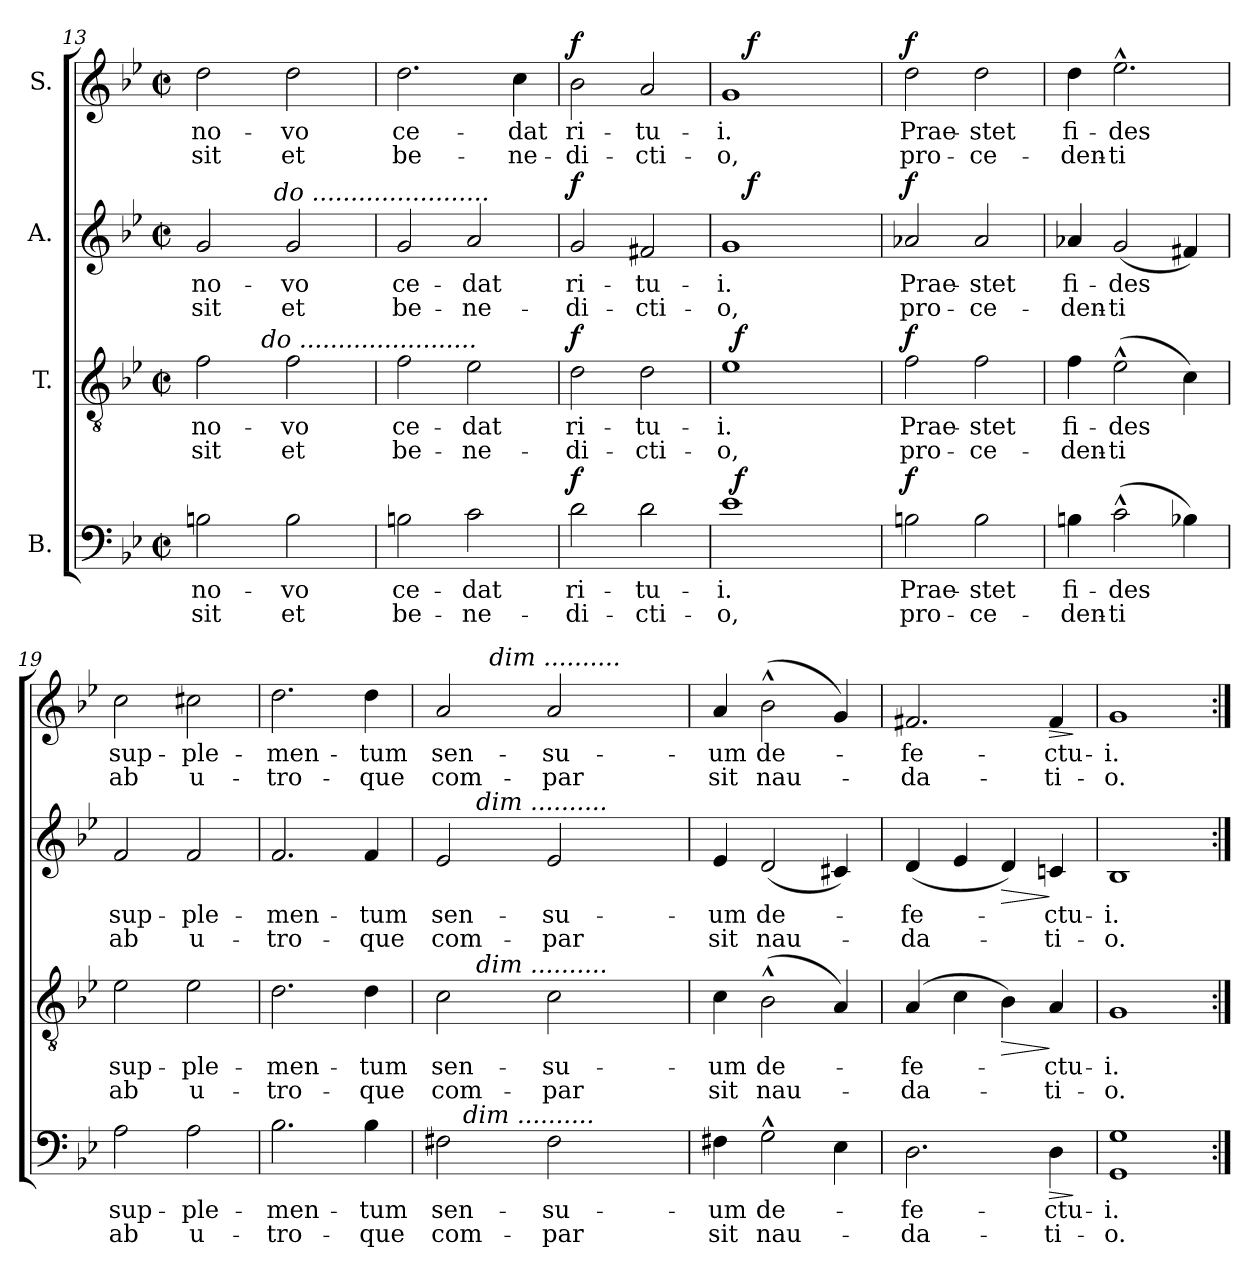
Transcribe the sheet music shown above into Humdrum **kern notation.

**kern	**text	**text	**dynam	**kern	**text	**text	**dynam	**kern	**text	**text	**dynam	**kern	**text	**text	**dynam
*part4	*part4	*part4	*part4	*part3	*part3	*part3	*part3	*part2	*part2	*part2	*part2	*part1	*part1	*part1	*part1
*staff4	*staff4	*staff4	*staff4	*staff3	*staff3	*staff3	*staff3	*staff2	*staff2	*staff2	*staff2	*staff1	*staff1	*staff1	*staff1
*I"B.	*	*	*	*I"T.	*	*	*	*I"A.	*	*	*	*I"S.	*	*	*
!!LO:PB:g=z
*clefF4	*	*	*	*clefGv2	*	*	*	*clefG2	*	*	*	*clefG2	*	*	*
*k[b-e-]	*	*	*	*k[b-e-]	*	*	*	*k[b-e-]	*	*	*	*k[b-e-]	*	*	*
*B-:	*	*	*	*B-:	*	*	*	*B-:	*	*	*	*B-:	*	*	*
*M2/2	*	*	*	*M2/2	*	*	*	*M2/2	*	*	*	*M2/2	*	*	*
*met(c|)	*	*	*	*met(c|)	*	*	*	*met(c|)	*	*	*	*met(c|)	*	*	*
=13	=13	=13	=13	=13	=13	=13	=13	=13	=13	=13	=13	=13	=13	=13	=13
!	!LO:LY:b	!LO:LY:b	!	!	!LO:LY:b	!LO:LY:b	!	!	!LO:LY:b	!LO:LY:b	!	!	!LO:LY:b	!LO:LY:b	!
*	*	*	*	*^	*	*	*	*^	*	*	*	*	*	*	*
2Bn\	no-	sit	.	2f\	4..ryy	no-	sit	.	2g/	4...ryy	no-	sit	.	2dd\	no-	sit	.
!	!	!	!	!	!LO:TX:a:i:t=do .......................	!	!	!	!	!	!	!	!	!	!	!	!
.	.	.	.	.	2ryy	.	.	.	.	.	.	.	.	.	.	.	.
!	!	!	!	!	!	!	!	!	!	!LO:TX:a:i:t=do .......................	!	!	!	!	!	!	!
.	.	.	.	.	.	.	.	.	.	2ryy	.	.	.	.	.	.	.
!	!LO:LY:b	!LO:LY:b	!	!	!	!LO:LY:b	!LO:LY:b	!	!	!	!LO:LY:b	!LO:LY:b	!	!	!LO:LY:b	!LO:LY:b	!
2B\	-vo	et	.	2f\	.	-vo	et	.	2g/	.	-vo	et	.	2dd\	-vo	et	.
.	.	.	.	.	16ryy	.	.	.	.	.	.	.	.	.	.	.	.
.	.	.	.	.	.	.	.	.	.	32ryy	.	.	.	.	.	.	.
=14	=14	=14	=14	=14	=14	=14	=14	=14	=14	=14	=14	=14	=14	=14	=14	=14	=14
!	!LO:LY:b	!LO:LY:b	!	!	!	!LO:LY:b	!LO:LY:b	!	!	!	!LO:LY:b	!LO:LY:b	!	!	!LO:LY:b	!LO:LY:b	!
*	*	*	*	*v	*v	*	*	*	*	*	*	*	*	*	*	*	*
*	*	*	*	*	*	*	*	*v	*v	*	*	*	*	*	*	*
2Bn\	ce-	be-	.	2f\	ce-	be-	.	2g/	ce-	be-	.	2.dd\	ce-	be-	.
!	!LO:LY:b	!LO:LY:b	!	!	!LO:LY:b	!LO:LY:b	!	!	!LO:LY:b	!LO:LY:b	!	!	!	!	!
2c\	-dat	-ne-	.	2e-\	-dat	-ne-	.	2a/	-dat	-ne-	.	.	.	.	.
!	!	!	!	!	!	!	!	!	!	!	!	!	!LO:LY:b	!LO:LY:b	!
.	.	.	.	.	.	.	.	.	.	.	.	4cc\	-dat	-ne-	.
=15	=15	=15	=15	=15	=15	=15	=15	=15	=15	=15	=15	=15	=15	=15	=15
!	!LO:LY:b	!LO:LY:b	!LO:DY:a	!	!LO:LY:b	!LO:LY:b	!LO:DY:a	!	!LO:LY:b	!LO:LY:b	!LO:DY:a	!	!LO:LY:b	!LO:LY:b	!LO:DY:a
2d\	ri-	-di-	f	2d\	ri-	-di-	f	2g/	ri-	-di-	f	2b-\	ri-	-di-	f
!	!LO:LY:b	!LO:LY:b	!	!	!LO:LY:b	!LO:LY:b	!	!	!LO:LY:b	!LO:LY:b	!	!	!LO:LY:b	!LO:LY:b	!
2d\	-tu-	-cti-	.	2d\	-tu-	-cti-	.	2f#X/	-tu-	-cti-	.	2a/	-tu-	-cti-	.
=16	=16	=16	=16	=16	=16	=16	=16	=16	=16	=16	=16	=16	=16	=16	=16
!	!LO:LY:b	!LO:LY:b	!	!	!LO:LY:b	!LO:LY:b	!	!	!LO:LY:b	!LO:LY:b	!	!	!LO:LY:b	!LO:LY:b	!
*^	*	*	*	*^	*	*	*	*^	*	*	*	*^	*	*	*
1e-	32ryy	-i.	-o,	.	1e-	32ryy	-i.	-o,	.	1g	16ryy	-i.	-o,	.	1g	16ryy	-i.	-o,	.
!	!	!	!	!LO:DY:a	!	!	!	!	!LO:DY:a	!	!	!	!	!	!	!	!	!	!
.	2ryy	.	.	f	.	2ryy	.	.	f	.	.	.	.	.	.	.	.	.	.
!	!	!	!	!	!	!	!	!	!	!	!	!	!	!LO:DY:a	!	!	!	!	!LO:DY:a
.	.	.	.	.	.	.	.	.	.	.	2...ryy	.	.	f	.	2...ryy	.	.	f
.	4...ryy	.	.	.	.	4...ryy	.	.	.	.	.	.	.	.	.	.	.	.	.
=17	=17	=17	=17	=17	=17	=17	=17	=17	=17	=17	=17	=17	=17	=17	=17	=17	=17	=17	=17
!	!	!LO:LY:b	!LO:LY:b	!LO:DY:a	!	!	!LO:LY:b	!LO:LY:b	!LO:DY:a	!	!	!LO:LY:b	!LO:LY:b	!LO:DY:a	!	!	!LO:LY:b	!LO:LY:b	!LO:DY:a
*v	*v	*	*	*	*	*	*	*	*	*v	*v	*	*	*	*v	*v	*	*	*
*	*	*	*	*v	*v	*	*	*	*	*	*	*	*	*	*	*
2Bn\	Prae-	pro-	f	2f\	Prae-	pro-	f	2a-X/	Prae-	pro-	f	2dd\	Prae-	pro-	f
!	!LO:LY:b	!LO:LY:b	!	!	!LO:LY:b	!LO:LY:b	!	!	!LO:LY:b	!LO:LY:b	!	!	!LO:LY:b	!LO:LY:b	!
2B\	-stet	-ce-	.	2f\	-stet	-ce-	.	2a-/	-stet	-ce-	.	2dd\	-stet	-ce-	.
=18	=18	=18	=18	=18	=18	=18	=18	=18	=18	=18	=18	=18	=18	=18	=18
!	!LO:LY:b	!LO:LY:b	!	!	!LO:LY:b	!LO:LY:b	!	!	!LO:LY:b	!LO:LY:b	!	!	!LO:LY:b	!LO:LY:b	!
4Bn\	fi-	-den-	.	4f\	fi-	-den-	.	4a-X/	fi-	-den-	.	4dd\	fi-	-den-	.
!	!LO:LY:b	!LO:LY:b	!	!	!LO:LY:b	!LO:LY:b	!	!	!LO:LY:b	!LO:LY:b	!	!	!LO:LY:b	!LO:LY:b	!
(>2c^^>\	-des	-ti	.	(>2e-^^>\	-des	-ti	.	(>2g/	-des	-ti	.	2.ee-^^>\	-des	-ti	.
4B-X\)	.	.	.	4c\)	.	.	.	4f#X/)	.	.	.	.	.	.	.
!!LO:LB:g=z
=19	=19	=19	=19	=19	=19	=19	=19	=19	=19	=19	=19	=19	=19	=19	=19
!	!LO:LY:b	!LO:LY:b	!	!	!LO:LY:b	!LO:LY:b	!	!	!LO:LY:b	!LO:LY:b	!	!	!LO:LY:b	!LO:LY:b	!
2A\	sup-	ab	.	2e-\	sup-	ab	.	2f/	sup-	ab	.	2cc\	sup-	ab	.
!	!LO:LY:b	!LO:LY:b	!	!	!LO:LY:b	!LO:LY:b	!	!	!LO:LY:b	!LO:LY:b	!	!	!LO:LY:b	!LO:LY:b	!
2A\	-ple-	u-	.	2e-\	-ple-	u-	.	2f/	-ple-	u-	.	2cc#X\	-ple-	u-	.
=20	=20	=20	=20	=20	=20	=20	=20	=20	=20	=20	=20	=20	=20	=20	=20
!	!LO:LY:b	!LO:LY:b	!	!	!LO:LY:b	!LO:LY:b	!	!	!LO:LY:b	!LO:LY:b	!	!	!LO:LY:b	!LO:LY:b	!
2.B-\	-men-	-tro-	.	2.d\	-men-	-tro-	.	2.f/	-men-	-tro-	.	2.dd\	-men-	-tro-	.
!	!LO:LY:b	!LO:LY:b	!	!	!LO:LY:b	!LO:LY:b	!	!	!LO:LY:b	!LO:LY:b	!	!	!LO:LY:b	!LO:LY:b	!
4B-\	-tum	-que	.	4d\	-tum	-que	.	4f/	-tum	-que	.	4dd\	-tum	-que	.
=21	=21	=21	=21	=21	=21	=21	=21	=21	=21	=21	=21	=21	=21	=21	=21
!	!LO:LY:b	!LO:LY:b	!	!	!LO:LY:b	!LO:LY:b	!	!	!LO:LY:b	!LO:LY:b	!	!	!LO:LY:b	!LO:LY:b	!
*^	*	*	*	*^	*	*	*	*^	*	*	*	*^	*	*	*
2F#X\	16.ryy	sen-	com-	.	2c\	8ryy	sen-	com-	.	2e-/	8ryy	sen-	com-	.	2a/	8ryy	sen-	com-	.
!	!LO:TX:a:i:t=dim ..........	!	!	!	!	!	!	!	!	!	!	!	!	!	!	!	!	!	!
.	2ryy	.	.	.	.	.	.	.	.	.	.	.	.	.	.	.	.	.	.
!	!	!	!	!	!	!	!	!	!	!	!LO:TX:a:i:t=dim ..........	!	!	!	!	!	!	!	!
!	!	!	!	!	!	!LO:TX:a:i:t=dim ..........	!	!	!	!	!	!	!	!	!	!	!	!	!
.	.	.	.	.	.	2..ryy	.	.	.	.	2..ryy	.	.	.	.	32ryy	.	.	.
!	!	!	!	!	!	!	!	!	!	!	!	!	!	!	!	!LO:TX:a:i:t=dim ..........	!	!	!
.	.	.	.	.	.	.	.	.	.	.	.	.	.	.	.	2ryy	.	.	.
!	!	!LO:LY:b	!LO:LY:b	!	!	!	!LO:LY:b	!LO:LY:b	!	!	!	!LO:LY:b	!LO:LY:b	!	!	!	!LO:LY:b	!LO:LY:b	!
2F#\	.	-su-	-par	.	2c\	.	-su-	-par	.	2e-/	.	-su-	-par	.	2a/	.	-su-	-par	.
.	4ryy	.	.	.	.	.	.	.	.	.	.	.	.	.	.	.	.	.	.
.	.	.	.	.	.	.	.	.	.	.	.	.	.	.	.	4ryy	.	.	.
.	8ryy	.	.	.	.	.	.	.	.	.	.	.	.	.	.	.	.	.	.
.	.	.	.	.	.	.	.	.	.	.	.	.	.	.	.	16.ryy	.	.	.
.	32ryy	.	.	.	.	.	.	.	.	.	.	.	.	.	.	.	.	.	.
=22	=22	=22	=22	=22	=22	=22	=22	=22	=22	=22	=22	=22	=22	=22	=22	=22	=22	=22	=22
!	!	!LO:LY:b	!LO:LY:b	!	!	!	!LO:LY:b	!LO:LY:b	!	!	!	!LO:LY:b	!LO:LY:b	!	!	!	!LO:LY:b	!LO:LY:b	!
*v	*v	*	*	*	*	*	*	*	*	*v	*v	*	*	*	*v	*v	*	*	*
*	*	*	*	*v	*v	*	*	*	*	*	*	*	*	*	*	*
4F#X\	-um	sit	.	4c\	-um	sit	.	4e-/	-um	sit	.	4a/	-um	sit	.
!	!LO:LY:b	!LO:LY:b	!	!	!LO:LY:b	!LO:LY:b	!	!	!LO:LY:b	!LO:LY:b	!	!	!LO:LY:b	!LO:LY:b	!
2G^^>\	de-	nau-	.	(>2B-^^>\	de-	nau-	.	(>2d/	de-	nau-	.	(>2b-^^>\	de-	nau-	.
4E-\	.	.	.	4A/)	.	.	.	4c#X/)	.	.	.	4g/)	.	.	.
=23	=23	=23	=23	=23	=23	=23	=23	=23	=23	=23	=23	=23	=23	=23	=23
!	!LO:LY:b	!LO:LY:b	!	!	!LO:LY:b	!LO:LY:b	!	!	!LO:LY:b	!LO:LY:b	!	!	!LO:LY:b	!LO:LY:b	!
2.D\	-fe-	-da-	.	(>4A/	-fe-	-da-	.	(>4d/	-fe-	-da-	.	2.f#X/	-fe-	-da-	.
.	.	.	.	4c\	.	.	.	4e-/	.	.	.	.	.	.	.
!	!	!	!	!	!	!	!LO:HP:b	!	!	!	!LO:HP:b	!	!	!	!
.	.	.	.	4B-\)	.	.	>	4d/)	.	.	>	.	.	.	.
!	!LO:LY:b	!LO:LY:b	!LO:HP:b	!	!LO:LY:b	!LO:LY:b	!	!	!LO:LY:b	!LO:LY:b	!	!	!LO:LY:b	!LO:LY:b	!LO:HP:b
4D\	-ctu-	-ti-	>	4A/	-ctu-	-ti-	]	4cn/	-ctu-	-ti-	]	4f#/	-ctu-	-ti-	>
.	.	.	]	.	.	.	.	.	.	.	.	.	.	.	]
=24	=24	=24	=24	=24	=24	=24	=24	=24	=24	=24	=24	=24	=24	=24	=24
!	!LO:LY:b	!LO:LY:b	!	!	!LO:LY:b	!LO:LY:b	!	!	!LO:LY:b	!LO:LY:b	!	!	!LO:LY:b	!LO:LY:b	!
1GG 1G	-i.	-o.	.	1G	-i.	-o.	.	1B-	-i.	-o.	.	1g	-i.	-o.	.
=:|!	=:|!	=:|!	=:|!	=:|!	=:|!	=:|!	=:|!	=:|!	=:|!	=:|!	=:|!	=:|!	=:|!	=:|!	=:|!
*-	*-	*-	*-	*-	*-	*-	*-	*-	*-	*-	*-	*-	*-	*-	*-
